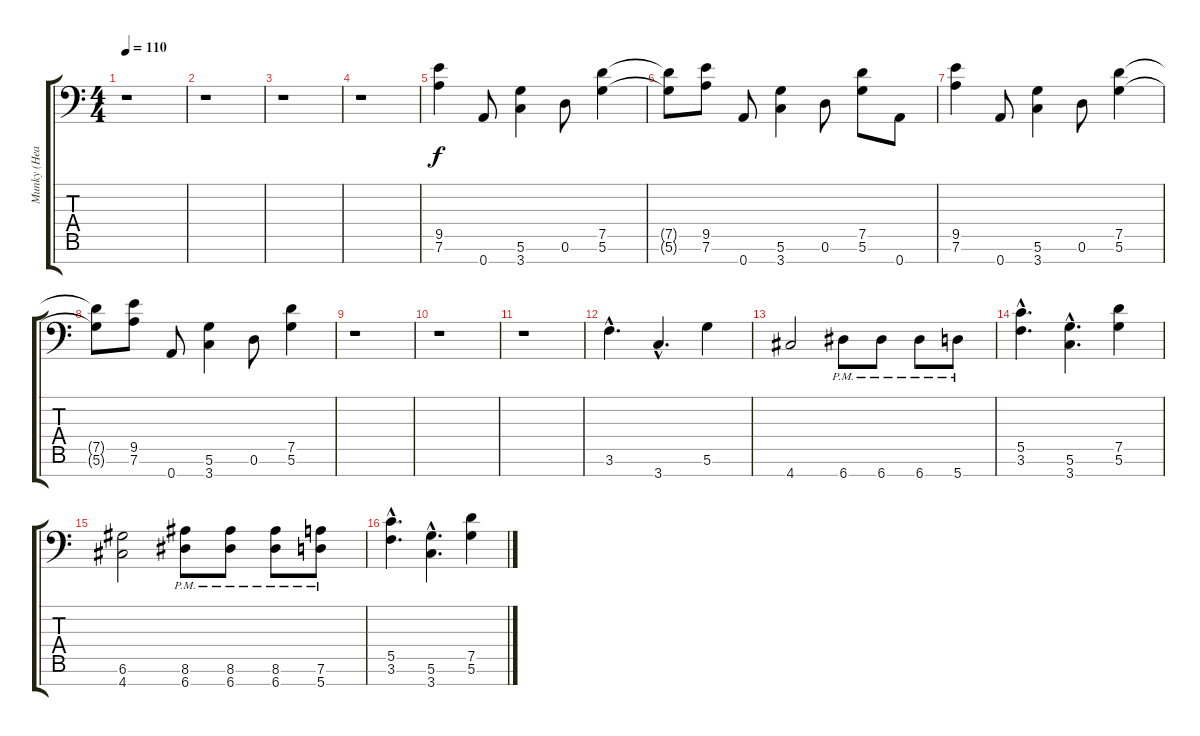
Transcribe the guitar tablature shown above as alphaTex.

\track ("Munky (Head parts.)" "Munky (Hea") {instrument distortionguitar}
\staff {score tabs}
\tuning (D4 A3 F3 C3 G2 D2 A1) {hide}
\ts (4 4)
\tempo 110
\clef f4
\ks c
r.1{dy f instrument distortionguitar} |
r.1 |
r.1 |
r.1 |
(9.5 7.6).4 0.7.8 (5.6 3.7).4 0.6.8 (7.5 5.6).4 |
(7.5{t} 5.6{t}).8 (9.5 7.6).8 0.7.8 (5.6 3.7).4 0.6.8 (7.5 5.6).8 0.7.8 |
(9.5 7.6).4 0.7.8 (5.6 3.7).4 0.6.8 (7.5 5.6).4 |
(7.5{t} 5.6{t}).8 (9.5 7.6).8 0.7.8 (5.6 3.7).4 0.6.8 (7.5 5.6).4 |
r.1 |
r.1 |
r.1 |
3.6{hac}.4{d} 3.7{hac}.4{d} 5.6.4 |
4.7.2 6.7{pm}.8 6.7{pm}.8 6.7{pm}.8 5.7{pm}.8 |
(5.5{hac} 3.6{hac}).4{d} (5.6{hac} 3.7{hac}).4{d} (7.5 5.6).4 |
(6.6 4.7).2 (8.6{pm} 6.7).8 (8.6{pm} 6.7).8 (8.6{pm} 6.7).8 (7.6{pm} 5.7).8 |
(5.5{hac} 3.6{hac}).4{d} (5.6{hac} 3.7{hac}).4{d} (7.5 5.6).4
